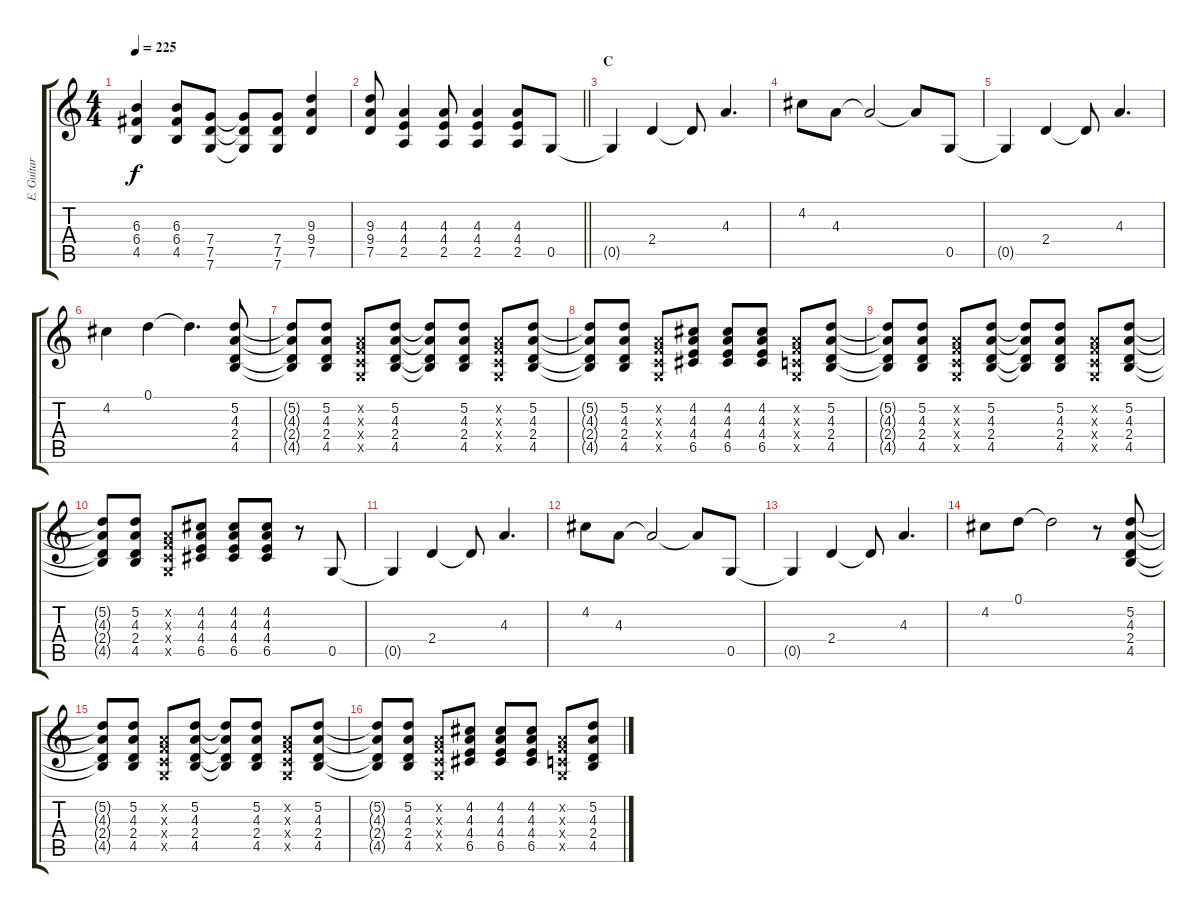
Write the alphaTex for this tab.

\track ("E. Guitar I (Uruha)" "E. Guitar ") {instrument overdrivenguitar}
\staff {score tabs}
\tuning (D4 A3 F3 C3 G2 C2) {hide}
\ts (4 4)
\tempo 225
\clef g2
\ks c
(6.3 6.4 4.5).4{dy f} (6.3 6.4 4.5).8 (7.4 7.5 7.6).8 (7.4{t} 7.5{t} 7.6{t}).8 (7.4 7.5 7.6).8 (9.3 9.4 7.5).4 |
\barLineRight lightlight
(9.3 9.4 7.5).8 (4.3 4.4 2.5).4 (4.3 4.4 2.5).8 (4.3 4.4 2.5).4 (4.3 4.4 2.5).8 0.5.8{instrument electricguitarclean} |
\section ("" "C")
0.5{t}.4 2.4.4 2.4{t}.8 4.3.4{d} |
4.2.8 4.3.8 4.3{t}.2 4.3{t}.8 0.5.8 |
0.5{t}.4 2.4.4 2.4{t}.8 4.3.4{d} |
4.2.4 0.1.4 0.1{t}.4{d} (5.2 4.3 2.4 4.5).8{instrument overdrivenguitar} |
(5.2{t} 4.3{t} 2.4{t} 4.5{t}).8 (5.2 4.3 2.4 4.5).8 (0.2{x} 0.3{x} 0.4{x} 0.5{x}).8 (5.2 4.3 2.4 4.5).8 (5.2{t} 4.3{t} 2.4{t} 4.5{t}).8 (5.2 4.3 2.4 4.5).8 (0.2{x} 0.3{x} 0.4{x} 0.5{x}).8 (5.2 4.3 2.4 4.5).8 |
(5.2{t} 4.3{t} 2.4{t} 4.5{t}).8 (5.2 4.3 2.4 4.5).8 (0.2{x} 0.3{x} 0.4{x} 0.5{x}).8 (4.2 4.3 4.4 6.5).8 (4.2 4.3 4.4 6.5).8 (4.2 4.3 4.4 6.5).8 (0.2{x} 0.3{x} 0.4{x} 0.5{x}).8 (5.2 4.3 2.4 4.5).8 |
(5.2{t} 4.3{t} 2.4{t} 4.5{t}).8 (5.2 4.3 2.4 4.5).8 (0.2{x} 0.3{x} 0.4{x} 0.5{x}).8 (5.2 4.3 2.4 4.5).8 (5.2{t} 4.3{t} 2.4{t} 4.5{t}).8 (5.2 4.3 2.4 4.5).8 (0.2{x} 0.3{x} 0.4{x} 0.5{x}).8 (5.2 4.3 2.4 4.5).8 |
(5.2{t} 4.3{t} 2.4{t} 4.5{t}).8 (5.2 4.3 2.4 4.5).8 (0.2{x} 0.3{x} 0.4{x} 0.5{x}).8 (4.2 4.3 4.4 6.5).8 (4.2 4.3 4.4 6.5).8 (4.2 4.3 4.4 6.5).8 r.8 0.5.8{instrument electricguitarclean} |
0.5{t}.4 2.4.4 2.4{t}.8 4.3.4{d} |
4.2.8 4.3.8 4.3{t}.2 4.3{t}.8 0.5.8 |
0.5{t}.4 2.4.4 2.4{t}.8 4.3.4{d} |
4.2.8 0.1.8 0.1{t}.2 r.8 (5.2 4.3 2.4 4.5).8{instrument overdrivenguitar} |
(5.2{t} 4.3{t} 2.4{t} 4.5{t}).8 (5.2 4.3 2.4 4.5).8 (0.2{x} 0.3{x} 0.4{x} 0.5{x}).8 (5.2 4.3 2.4 4.5).8 (5.2{t} 4.3{t} 2.4{t} 4.5{t}).8 (5.2 4.3 2.4 4.5).8 (0.2{x} 0.3{x} 0.4{x} 0.5{x}).8 (5.2 4.3 2.4 4.5).8 |
(5.2{t} 4.3{t} 2.4{t} 4.5{t}).8 (5.2 4.3 2.4 4.5).8 (0.2{x} 0.3{x} 0.4{x} 0.5{x}).8 (4.2 4.3 4.4 6.5).8 (4.2 4.3 4.4 6.5).8 (4.2 4.3 4.4 6.5).8 (0.2{x} 0.3{x} 0.4{x} 0.5{x}).8 (5.2 4.3 2.4 4.5).8
